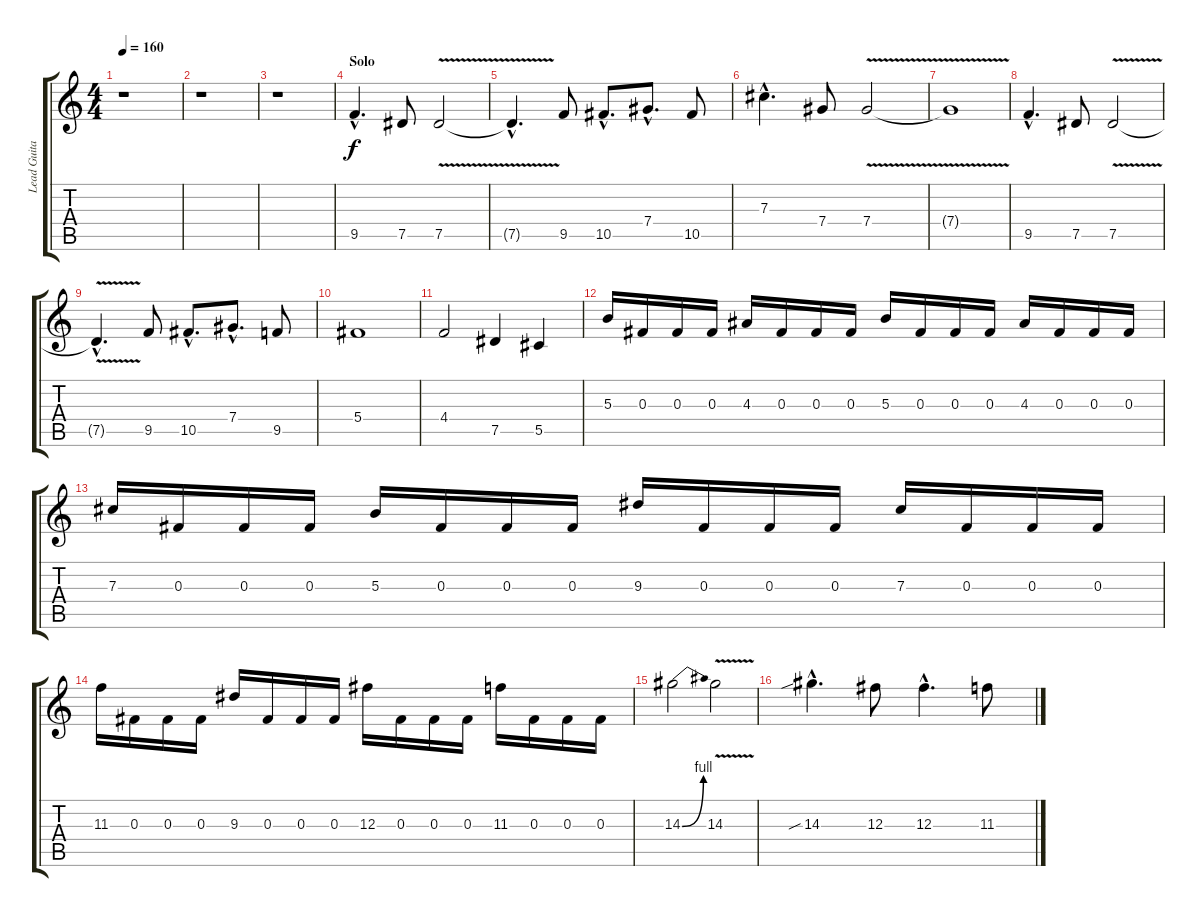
\track ("Lead Guitar" "Lead Guita") {instrument electricguitarclean}
\staff {score tabs}
\tuning (Eb4 Bb3 Gb3 Db3 Ab2 Eb2) {hide}
\ts (4 4)
\tempo 160
\clef g2
\ks c
r.1{dy f} |
r.1 |
r.1{volume 16 instrument distortionguitar} |
\section ("" "Solo")
9.5{hac}.4{d} 7.5.8 7.5{v}.2 |
7.5{hac t}.4{d} 9.5.8 10.5{hac}.8{d} 7.4{hac}.8{d} 10.5.8 |
7.3{hac}.4{d} 7.4.8 7.4{v}.2 |
7.4{t}.1 |
9.5{hac}.4{d} 7.5.8 7.5{v}.2 |
7.5{hac t}.4{d} 9.5.8 10.5{hac}.8{d} 7.4{hac}.8{d} 9.5.8 |
5.4.1 |
4.4.2 7.5.4 5.5.4 |
5.3.16 0.3.16 0.3.16 0.3.16 4.3.16 0.3.16 0.3.16 0.3.16 5.3.16 0.3.16 0.3.16 0.3.16 4.3.16 0.3.16 0.3.16 0.3.16 |
7.3.16 0.3.16 0.3.16 0.3.16 5.3.16 0.3.16 0.3.16 0.3.16 9.3.16 0.3.16 0.3.16 0.3.16 7.3.16 0.3.16 0.3.16 0.3.16 |
11.3.16 0.3.16 0.3.16 0.3.16 9.3.16 0.3.16 0.3.16 0.3.16 12.3.16 0.3.16 0.3.16 0.3.16 11.3.16 0.3.16 0.3.16 0.3.16 |
14.3{be (bend 0 0 60 4)}.2 14.3{v}.2 |
14.3{sib hac}.4{d} 12.3.8 12.3{hac}.4{d} 11.3.8
